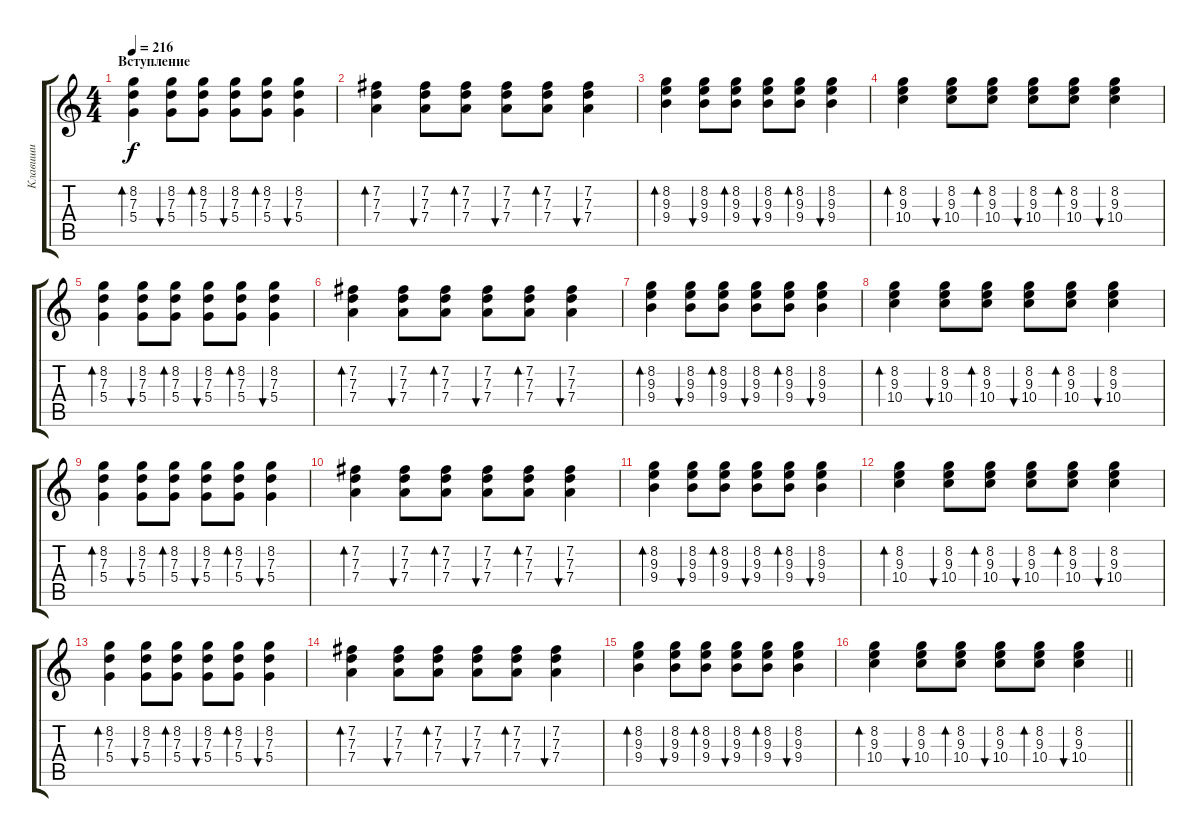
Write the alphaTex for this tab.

\track ("Клавиши" "Клавиши") {instrument electricguitarjazz}
\staff {score tabs}
\tuning (E4 B3 G3 D3 A2 E2) {hide}
\ts (4 4)
\section ("" "Вступление")
\tempo 216
\clef g2
\ks c
(8.2 7.3 5.4).4{bd 60 dy f instrument electricguitarjazz} (8.2 7.3 5.4).8{bu 60} (8.2 7.3 5.4).8{bd 60} (8.2 7.3 5.4).8{bu 60} (8.2 7.3 5.4).8{bd 60} (8.2 7.3 5.4).4{bu 60} |
(7.2 7.3 7.4).4{bd 60} (7.2 7.3 7.4).8{bu 60} (7.2 7.3 7.4).8{bd 60} (7.2 7.3 7.4).8{bu 60} (7.2 7.3 7.4).8{bd 60} (7.2 7.3 7.4).4{bu 60} |
(8.2 9.3 9.4).4{bd 60} (8.2 9.3 9.4).8{bu 60} (8.2 9.3 9.4).8{bd 60} (8.2 9.3 9.4).8{bu 60} (8.2 9.3 9.4).8{bd 60} (8.2 9.3 9.4).4{bu 60} |
(8.2 9.3 10.4).4{bd 60} (8.2 9.3 10.4).8{bu 60} (8.2 9.3 10.4).8{bd 60} (8.2 9.3 10.4).8{bu 60} (8.2 9.3 10.4).8{bd 60} (8.2 9.3 10.4).4{bu 60} |
(8.2 7.3 5.4).4{bd 60} (8.2 7.3 5.4).8{bu 60} (8.2 7.3 5.4).8{bd 60} (8.2 7.3 5.4).8{bu 60} (8.2 7.3 5.4).8{bd 60} (8.2 7.3 5.4).4{bu 60} |
(7.2 7.3 7.4).4{bd 60} (7.2 7.3 7.4).8{bu 60} (7.2 7.3 7.4).8{bd 60} (7.2 7.3 7.4).8{bu 60} (7.2 7.3 7.4).8{bd 60} (7.2 7.3 7.4).4{bu 60} |
(8.2 9.3 9.4).4{bd 60} (8.2 9.3 9.4).8{bu 60} (8.2 9.3 9.4).8{bd 60} (8.2 9.3 9.4).8{bu 60} (8.2 9.3 9.4).8{bd 60} (8.2 9.3 9.4).4{bu 60} |
(8.2 9.3 10.4).4{bd 60} (8.2 9.3 10.4).8{bu 60} (8.2 9.3 10.4).8{bd 60} (8.2 9.3 10.4).8{bu 60} (8.2 9.3 10.4).8{bd 60} (8.2 9.3 10.4).4{bu 60} |
(8.2 7.3 5.4).4{bd 60} (8.2 7.3 5.4).8{bu 60} (8.2 7.3 5.4).8{bd 60} (8.2 7.3 5.4).8{bu 60} (8.2 7.3 5.4).8{bd 60} (8.2 7.3 5.4).4{bu 60} |
(7.2 7.3 7.4).4{bd 60} (7.2 7.3 7.4).8{bu 60} (7.2 7.3 7.4).8{bd 60} (7.2 7.3 7.4).8{bu 60} (7.2 7.3 7.4).8{bd 60} (7.2 7.3 7.4).4{bu 60} |
(8.2 9.3 9.4).4{bd 60} (8.2 9.3 9.4).8{bu 60} (8.2 9.3 9.4).8{bd 60} (8.2 9.3 9.4).8{bu 60} (8.2 9.3 9.4).8{bd 60} (8.2 9.3 9.4).4{bu 60} |
(8.2 9.3 10.4).4{bd 60} (8.2 9.3 10.4).8{bu 60} (8.2 9.3 10.4).8{bd 60} (8.2 9.3 10.4).8{bu 60} (8.2 9.3 10.4).8{bd 60} (8.2 9.3 10.4).4{bu 60} |
(8.2 7.3 5.4).4{bd 60} (8.2 7.3 5.4).8{bu 60} (8.2 7.3 5.4).8{bd 60} (8.2 7.3 5.4).8{bu 60} (8.2 7.3 5.4).8{bd 60} (8.2 7.3 5.4).4{bu 60} |
(7.2 7.3 7.4).4{bd 60} (7.2 7.3 7.4).8{bu 60} (7.2 7.3 7.4).8{bd 60} (7.2 7.3 7.4).8{bu 60} (7.2 7.3 7.4).8{bd 60} (7.2 7.3 7.4).4{bu 60} |
(8.2 9.3 9.4).4{bd 60} (8.2 9.3 9.4).8{bu 60} (8.2 9.3 9.4).8{bd 60} (8.2 9.3 9.4).8{bu 60} (8.2 9.3 9.4).8{bd 60} (8.2 9.3 9.4).4{bu 60} |
\barLineRight lightlight
(8.2 9.3 10.4).4{bd 60} (8.2 9.3 10.4).8{bu 60} (8.2 9.3 10.4).8{bd 60} (8.2 9.3 10.4).8{bu 60} (8.2 9.3 10.4).8{bd 60} (8.2 9.3 10.4).4{bu 60}
